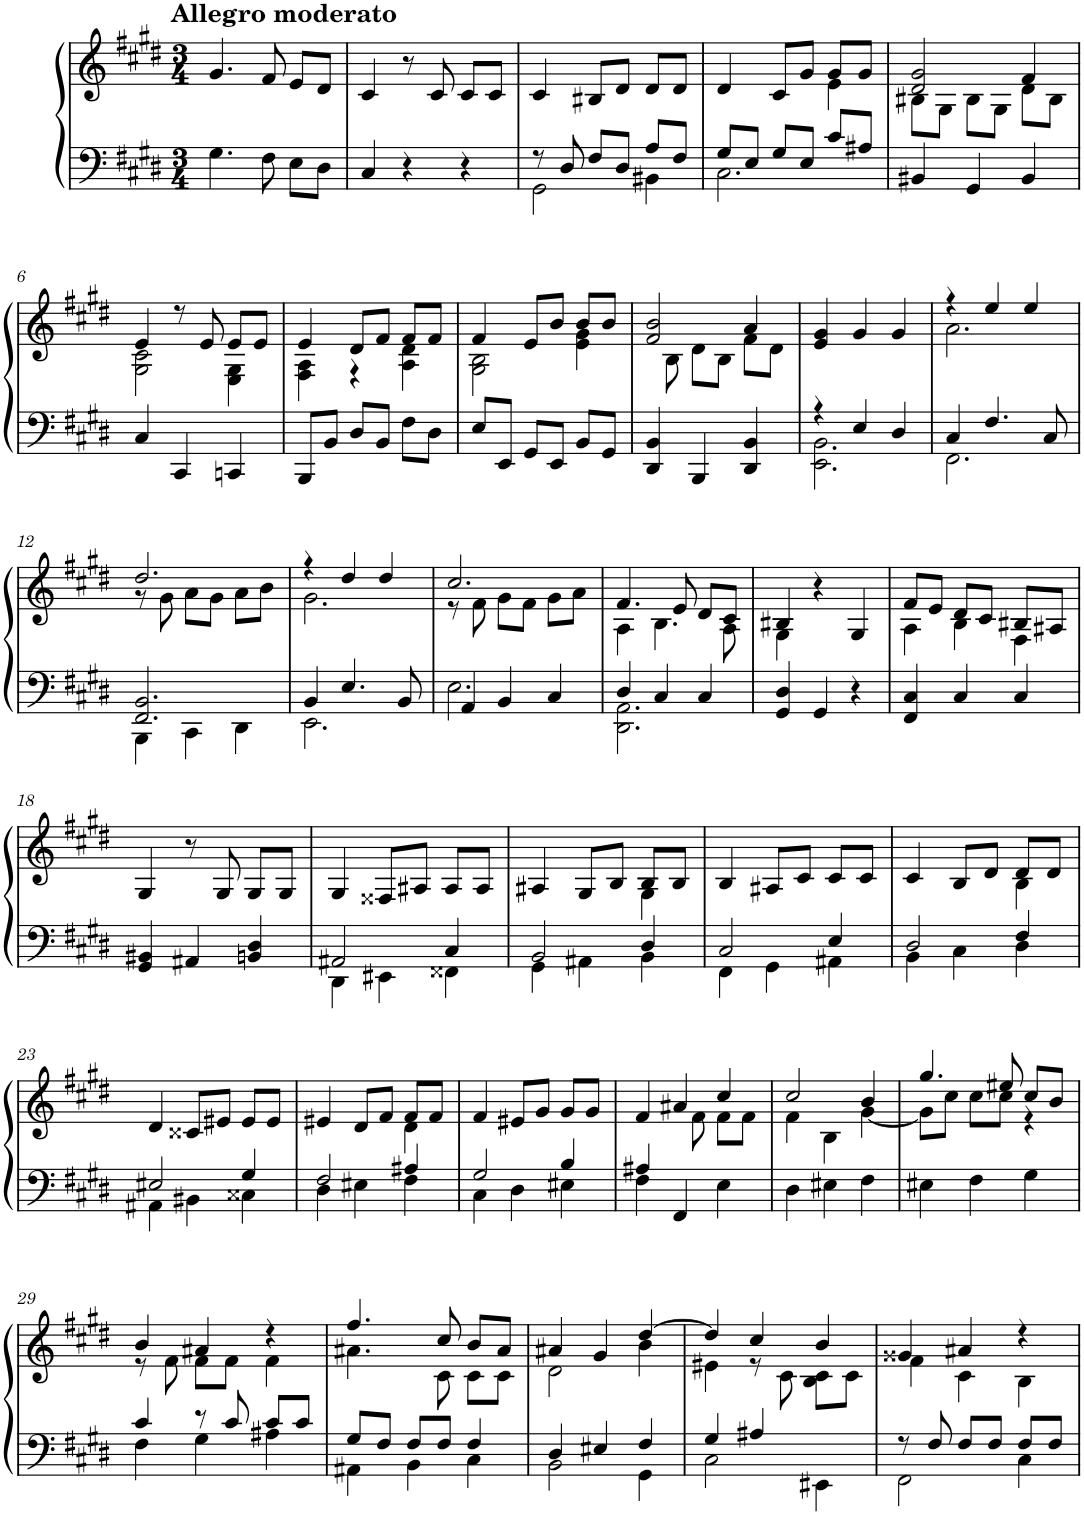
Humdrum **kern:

**kern	**kern
*part1	*part1
*staff2	*staff1
*I"Piano	*
*I'Pno.	*
*clefF4	*clefG2
*k[f#c#g#d#]	*k[f#c#g#d#]
*M3/4	*M3/4
=1	=1
!	!LO:TX:a:B:t=Allegro moderato
4.G#\	4.g#/
8F#\	8f#/
8E\L	8e/L
8D#\J	8d#/J
=2	=2
4C#/	4c#/
4r	8r
.	8c#/
4r	8c#/L
.	8c#/J
=3	=3
*^	*
8r	2GG#\	4c#/
8D#/	.	.
8F#/L	.	8B#X/L
8D#/J	.	8d#/J
8A/L	4BB#X\	8d#/L
8F#/J	.	8d#/J
=4	=4	=4
*	*	*^
8G#/L	2.C#\	4d#/	2ryy
8E/J	.	.	.
8G#/L	.	8c#/L	.
8E/J	.	8g#/J	.
8c#/L	.	8g#/L	4e\
8A#X/J	.	8g#/J	.
*v	*v	*	*
=5	=5	=5
4BB#X/	2d#/ 2g#/	8B#X\L
.	.	8G#\J
4GG#/	.	8B#\L
.	.	8G#\J
4BB#/	4f#/	8d#\L
.	.	8B#\J
!!LO:LB:g=z	!!
=6	=6	=6
4C#/	4e/	2G#\ 2c#\
4CC#/	8r	.
.	8e/	.
4CCn/	8e/L	4E\ 4G#\
.	8e/J	.
=7	=7	=7
8BBB/L	4e/	4F#\ 4A\
8BB/J	.	.
8D#/L	8d#/L	4r
8BB/J	8f#/J	.
8F#\L	8f#/L	4A\ 4d#\
8D#\J	8f#/J	.
=8	=8	=8
8E/L	4f#/	2G#\ 2B\
8EE/J	.	.
8GG#/L	8e/L	.
8EE/J	8b/J	.
8BB/L	8b/L	4e\ 4g#\
8GG#/J	8b/J	.
=9	=9	=9
4DD#/ 4BB/	2f#/ 2b/	8ryy
.	.	8B\
4BBB/	.	8d#\L
.	.	8B\J
4DD#/ 4BB/	4a/	8f#\L
.	.	8d#\J
*	*v	*v
=10	=10
*^	*
4r	2.EE\ 2.BB\	4e/ 4g#/
4E/	.	4g#/
4D#/	.	4g#/
=11	=11	=11
*	*	*^
4C#/	2.FF#\	4r	2.a\
4.F#/	.	4ee/	.
.	.	4ee/	.
8C#/	.	.	.
!!LO:LB:g=z	!!
=12	=12	=12	=12
2.FF#/ 2.BB/	4BBB\	2.dd#/	8r
.	.	.	8g#\
.	4CC#\	.	8a\L
.	.	.	8g#\J
.	4DD#\	.	8a\L
.	.	.	8b\J
=13	=13	=13	=13
4BB/	2.EE\	4r	2.g#\
4.E/	.	4dd#/	.
.	.	4dd#/	.
8BB/	.	.	.
=14	=14	=14	=14
4AA/	2.E\	2.cc#/	8r
.	.	.	8f#\
4BB/	.	.	8g#\L
.	.	.	8f#\J
4C#/	.	.	8g#\L
.	.	.	8a\J
=15	=15	=15	=15
4D#/	2.DD#\ 2.AA\	4.f#/	4A\
4C#/	.	.	4.B\
.	.	8e/	.
4C#/	.	8d#/L	.
.	.	8c#/J	8A\
*v	*v	*	*
=16	=16	=16
4GG#/ 4D#/	4B#X/	4G#\
4GG#/	4r	2ryy
4r	4G#/	.
=17	=17	=17
4FF#/ 4C#/	8f#/L	4A\
.	8e/J	.
4C#/	8d#/L	4B\
.	8c#/J	.
4C#/	8B#X/L	4F#\
.	8A#X/J	.
*	*v	*v
!!LO:LB:g=z
=18	=18
4GG#/ 4BB#X/	4G#/
4AA#X/	8r
.	8G#/
4BBn/ 4D#/	8G#/L
.	8G#/J
=19	=19
*^	*
2AA#X/	4DD#\	4G#/
.	4EE#X\	8F##X/L
.	.	8A#X/J
4C#/	4FF##X\	8A#/L
.	.	8A#/J
=20	=20	=20
*	*	*^
2BB/	4GG#\	4A#X/	2ryy
.	4AA#X\	8G#/L	.
.	.	8B/J	.
4D#/	4BB\	8B/L	4G#\
.	.	8B/J	.
*	*	*v	*v
=21	=21	=21
2C#/	4FF#\	4B/
.	4GG#\	8A#X/L
.	.	8c#/J
4E/	4AA#X\	8c#/L
.	.	8c#/J
=22	=22	=22
*	*	*^
2D#/	4BB\	4c#/	2ryy
.	4C#\	8B/L	.
.	.	8d#/J	.
4F#/	4D#\	8d#/L	4B\
.	.	8d#/J	.
*	*	*v	*v
!!LO:LB:g=z
=23	=23	=23
2E#X/	4AA#X\	4d#/
.	4BB#X\	8c##X/L
.	.	8e#X/J
4G#/	4C##X\	8e#/L
.	.	8e#/J
=24	=24	=24
*	*	*^
2F#/	4D#\	4e#X/	2ryy
.	4E#X\	8d#/L	.
.	.	8f#/J	.
4A#X/	4F#\	8f#/L	4d#\
.	.	8f#/J	.
*	*	*v	*v
=25	=25	=25
2G#/	4C#\	4f#/
.	4D#\	8e#X/L
.	.	8g#/J
4B/	4E#X\	8g#/L
.	.	8g#/J
=26	=26	=26
*	*	*^
4A#X/	4F#\	4f#/	4.ryy
4FF#/	2ryy	4a#X/	.
.	.	.	8f#\
4E\	.	4cc#/	8f#\L
.	.	.	8f#\J
*v	*v	*	*
=27	=27	=27
4D#\	2cc#/	4f#\
4E#X\	.	4B\
4F#\	4b/	[4g#\
=28	=28	=28
4E#X\	4.gg#/	8g#\L]
.	.	8cc#\J
4F#\	.	8cc#\L
.	8ee#X/	8cc#\J
4G#\	8cc#/L	4r
.	8b/J	.
!!LO:LB:g=z	!!
=29	=29	=29
*^	*	*
4c#/	4F#\	4b/	8r
.	.	.	8f#\
8r	4G#\	4a#X/	8f#\L
8c#/	.	.	8f#\J
8c#/L	4A#X\	4r	4f#\
8c#/J	.	.	.
=30	=30	=30	=30
8G#/L	4AA#X\	4.ff#/	4.a#X\
8F#/J	.	.	.
8F#/L	4BB\	.	.
8F#/J	.	8cc#/	8c#\
4F#/	4C#\	8b/L	8c#\L
.	.	8a#/J	8c#\J
=31	=31	=31	=31
4D#/	2BB\	4a#X/	2d#\
4E#X/	.	4g#/	.
4F#/	4GG#\	[4dd#/	4b\
=32	=32	=32	=32
4G#/	2C#\	4dd#/]	4e#X\
4A#X/	.	4cc#/	8r
.	.	.	8c#\
4ryy	4EE#X\	4b/	8B\ 8c#\L
.	.	.	8c#\J
=33	=33	=33	=33
8r	2FF#\	4g##X/	4f#\
8F#/	.	.	.
8F#/L	.	4a#X/	4c#\
8F#/J	.	.	.
8F#/L	4C#\	4r	4B\
8F#/J	.	.	.
*v	*v	*	*
*	*v	*v
=	=
*-	*-
